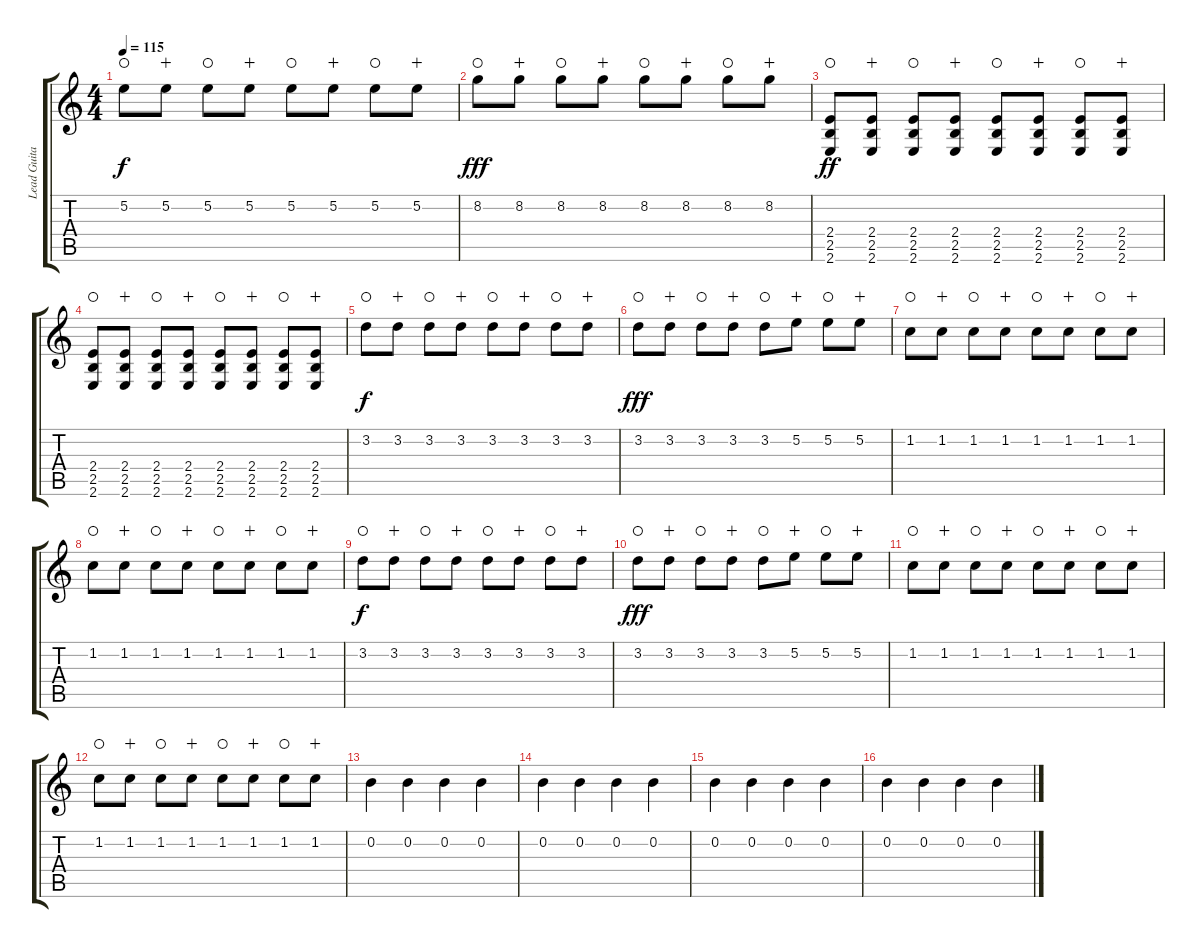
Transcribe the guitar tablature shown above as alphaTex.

\track ("Lead Guitar" "Lead Guita") {instrument distortionguitar}
\staff {score tabs}
\tuning (E4 B3 G3 D3 A2 D2) {hide}
\ts (4 4)
\tempo 115
\clef g2
\ks c
5.2.8{dy f waho} 5.2.8{wahc} 5.2.8{waho} 5.2.8{wahc} 5.2.8{waho} 5.2.8{wahc} 5.2.8{waho} 5.2.8{wahc} |
8.2.8{dy fff waho} 8.2.8{wahc} 8.2.8{waho} 8.2.8{wahc} 8.2.8{waho} 8.2.8{wahc} 8.2.8{waho} 8.2.8{wahc} |
(2.4 2.5 2.6).8{dy ff waho} (2.4 2.5 2.6).8{wahc} (2.4 2.5 2.6).8{waho} (2.4 2.5 2.6).8{wahc} (2.4 2.5 2.6).8{waho} (2.4 2.5 2.6).8{wahc} (2.4 2.5 2.6).8{waho} (2.4 2.5 2.6).8{wahc} |
(2.4 2.5 2.6).8{waho} (2.4 2.5 2.6).8{wahc} (2.4 2.5 2.6).8{waho} (2.4 2.5 2.6).8{wahc} (2.4 2.5 2.6).8{waho} (2.4 2.5 2.6).8{wahc} (2.4 2.5 2.6).8{waho} (2.4 2.5 2.6).8{wahc} |
3.2.8{dy f waho} 3.2.8{wahc} 3.2.8{waho} 3.2.8{wahc} 3.2.8{waho} 3.2.8{wahc} 3.2.8{waho} 3.2.8{wahc} |
3.2.8{dy fff waho} 3.2.8{wahc} 3.2.8{waho} 3.2.8{wahc} 3.2.8{waho} 5.2.8{wahc} 5.2.8{waho} 5.2.8{wahc} |
1.2.8{waho} 1.2.8{wahc} 1.2.8{waho} 1.2.8{wahc} 1.2.8{waho} 1.2.8{wahc} 1.2.8{waho} 1.2.8{wahc} |
1.2.8{waho} 1.2.8{wahc} 1.2.8{waho} 1.2.8{wahc} 1.2.8{waho} 1.2.8{wahc} 1.2.8{waho} 1.2.8{wahc} |
3.2.8{dy f waho} 3.2.8{wahc} 3.2.8{waho} 3.2.8{wahc} 3.2.8{waho} 3.2.8{wahc} 3.2.8{waho} 3.2.8{wahc} |
3.2.8{dy fff waho} 3.2.8{wahc} 3.2.8{waho} 3.2.8{wahc} 3.2.8{waho} 5.2.8{wahc} 5.2.8{waho} 5.2.8{wahc} |
1.2.8{waho} 1.2.8{wahc} 1.2.8{waho} 1.2.8{wahc} 1.2.8{waho} 1.2.8{wahc} 1.2.8{waho} 1.2.8{wahc} |
1.2.8{waho} 1.2.8{wahc} 1.2.8{waho} 1.2.8{wahc} 1.2.8{waho} 1.2.8{wahc} 1.2.8{waho} 1.2.8{wahc} |
0.2.4{volume 10} 0.2.4 0.2.4 0.2.4 |
0.2.4 0.2.4 0.2.4 0.2.4 |
0.2.4 0.2.4 0.2.4 0.2.4 |
0.2.4 0.2.4 0.2.4 0.2.4
